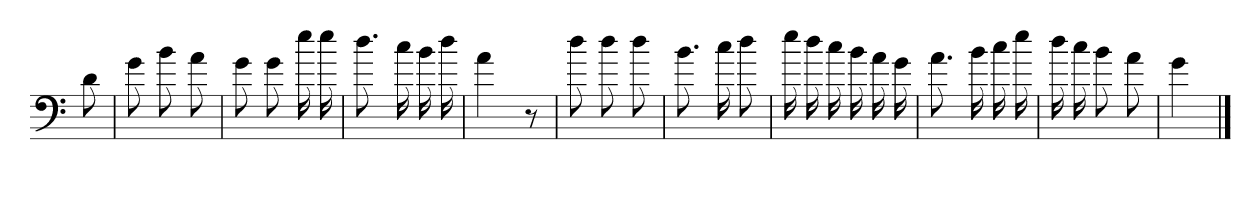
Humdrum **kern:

**kern
*part1
*staff1
*clefF4
*k[]
=
8d
=1
8g
8b
8a
=2
8g
8g
16ee
16ee
=3
8.dd
16cc
16b
16dd
=4
4a
8r
=5
8dd
8dd
8dd
=6
8.b
16cc
8dd
=7
16ee
16dd
16cc
16b
16a
16g
=8
8.a
16b
16cc
16ee
=9
16dd
16cc
8b
8a
=10
4g
==
*-
